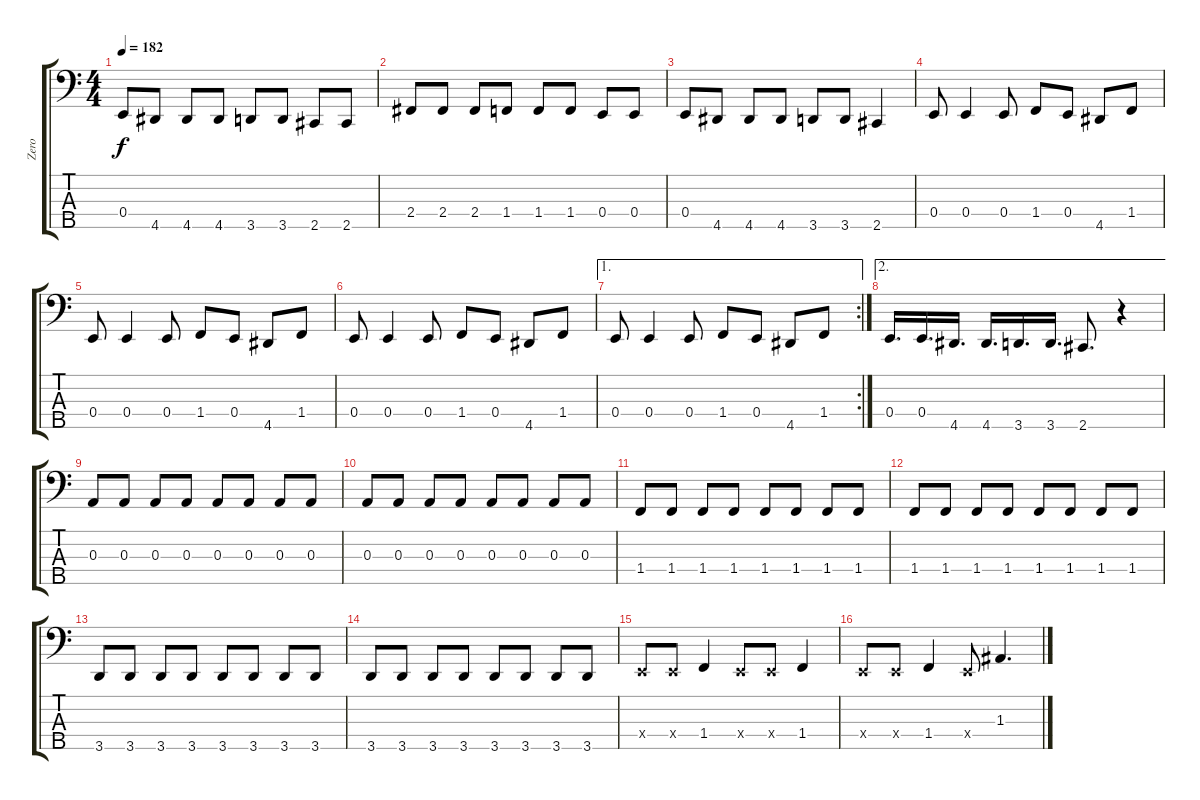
\track ("Zero" "Zero") {instrument electricbassfinger}
\staff {score tabs}
\tuning (G2 D2 A1 E1 B0) {hide}
\ts (4 4)
\tempo 182
\clef f4
\ks c
0.4.8{dy f} 4.5.8 4.5.8 4.5.8 3.5.8 3.5.8 2.5.8 2.5.8 |
2.4.8 2.4.8 2.4.8 1.4.8 1.4.8 1.4.8 0.4.8 0.4.8 |
0.4.8 4.5.8 4.5.8 4.5.8 3.5.8 3.5.8 2.5.4 |
0.4.8 0.4.4 0.4.8 1.4.8 0.4.8 4.5.8 1.4.8 |
0.4.8 0.4.4 0.4.8 1.4.8 0.4.8 4.5.8 1.4.8 |
0.4.8 0.4.4 0.4.8 1.4.8 0.4.8 4.5.8 1.4.8 |
\ae 1
\rc 2
0.4.8 0.4.4 0.4.8 1.4.8 0.4.8 4.5.8 1.4.8 |
\ae 2
0.4.16{d} 0.4.16{d} 4.5.16{d} 4.5.16{d} 3.5.16{d} 3.5.16{d} 2.5.8{d} r.4 |
0.3.8 0.3.8 0.3.8 0.3.8 0.3.8 0.3.8 0.3.8 0.3.8 |
0.3.8 0.3.8 0.3.8 0.3.8 0.3.8 0.3.8 0.3.8 0.3.8 |
1.4.8 1.4.8 1.4.8 1.4.8 1.4.8 1.4.8 1.4.8 1.4.8 |
1.4.8 1.4.8 1.4.8 1.4.8 1.4.8 1.4.8 1.4.8 1.4.8 |
3.5.8 3.5.8 3.5.8 3.5.8 3.5.8 3.5.8 3.5.8 3.5.8 |
3.5.8 3.5.8 3.5.8 3.5.8 3.5.8 3.5.8 3.5.8 3.5.8 |
0.4{x}.8 0.4{x}.8 1.4.4 0.4{x}.8 0.4{x}.8 1.4.4 |
0.4{x}.8 0.4{x}.8 1.4.4 0.4{x}.8 1.3.4{d}
